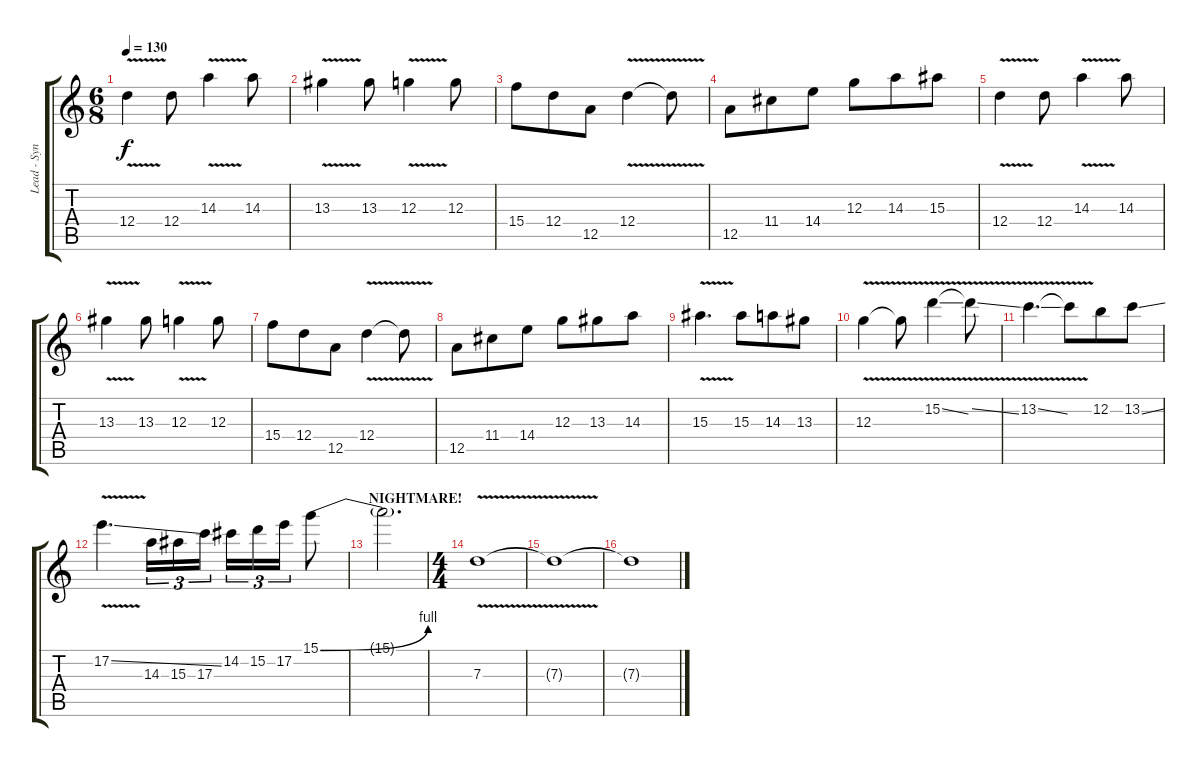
\track ("Lead - Synyster Gates" "Lead - Syn") {instrument distortionguitar}
\staff {score tabs}
\tuning (E4 B3 G3 D3 A2 D2) {hide}
\ts (6 8)
\tempo 130
\clef g2
\ks c
12.4{v}.4{dy f} 12.4.8 14.3{v}.4 14.3.8 |
13.3{v}.4 13.3.8 12.3{v}.4 12.3.8 |
15.4.8 12.4.8 12.5.8 12.4{v}.4 12.4{t}.8 |
12.5.8 11.4.8 14.4.8 12.3.8 14.3.8 15.3.8 |
12.4{v}.4 12.4.8 14.3{v}.4 14.3.8 |
13.3{v}.4 13.3.8 12.3{v}.4 12.3.8 |
15.4.8 12.4.8 12.5.8 12.4{v}.4 12.4{t}.8 |
12.5.8 11.4.8 14.4.8 12.3.8 13.3.8 14.3.8 |
15.3{v}.4{d} 15.3.8 14.3.8 13.3.8 |
12.3{v}.4 12.3{t}.8 15.2{v ss}.4 15.2{ss t}.8 |
13.2{v ss}.4{d} 13.2{t}.8 12.2.8 13.2{ss}.8 |
17.2{v ss}.4{d} 14.3.16{tu (3 2)} 15.3.16{tu (3 2)} 17.3.16{tu (3 2)} 14.2.16{tu (3 2)} 15.2.16{tu (3 2)} 17.2.16{tu (3 2)} 15.1{be (bend 0 0 60 4)}.8 |
\section ("" "NIGHTMARE!")
15.1{t}.2{d} |
\ts (4 4)
7.3{v}.1 |
7.3{t}.1 |
7.3{t}.1
